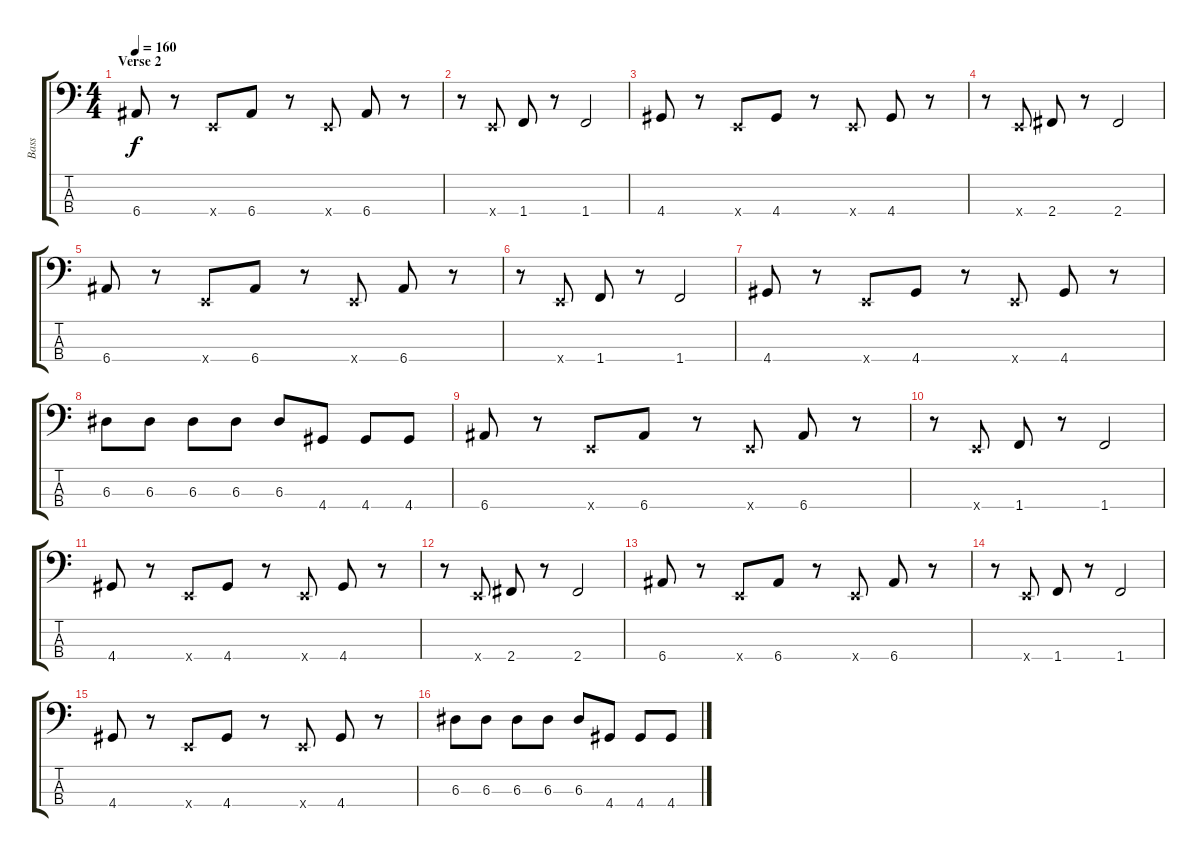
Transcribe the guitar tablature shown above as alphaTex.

\track ("Bass" "Bass") {instrument electricbasspick}
\staff {score tabs}
\tuning (G2 D2 A1 E1) {hide}
\ts (4 4)
\section ("" "Verse 2")
\tempo 160
\clef f4
\ks c
6.4.8{dy f} r.8 0.4{x}.8 6.4.8 r.8 0.4{x}.8 6.4.8 r.8 |
r.8 0.4{x}.8 1.4.8 r.8 1.4.2 |
4.4.8 r.8 0.4{x}.8 4.4.8 r.8 0.4{x}.8 4.4.8 r.8 |
r.8 0.4{x}.8 2.4.8 r.8 2.4.2 |
6.4.8 r.8 0.4{x}.8 6.4.8 r.8 0.4{x}.8 6.4.8 r.8 |
r.8 0.4{x}.8 1.4.8 r.8 1.4.2 |
4.4.8 r.8 0.4{x}.8 4.4.8 r.8 0.4{x}.8 4.4.8 r.8 |
6.3.8 6.3.8 6.3.8 6.3.8 6.3.8 4.4.8 4.4.8 4.4.8 |
6.4.8 r.8 0.4{x}.8 6.4.8 r.8 0.4{x}.8 6.4.8 r.8 |
r.8 0.4{x}.8 1.4.8 r.8 1.4.2 |
4.4.8 r.8 0.4{x}.8 4.4.8 r.8 0.4{x}.8 4.4.8 r.8 |
r.8 0.4{x}.8 2.4.8 r.8 2.4.2 |
6.4.8 r.8 0.4{x}.8 6.4.8 r.8 0.4{x}.8 6.4.8 r.8 |
r.8 0.4{x}.8 1.4.8 r.8 1.4.2 |
4.4.8 r.8 0.4{x}.8 4.4.8 r.8 0.4{x}.8 4.4.8 r.8 |
6.3.8 6.3.8 6.3.8 6.3.8 6.3.8 4.4.8 4.4.8 4.4.8
